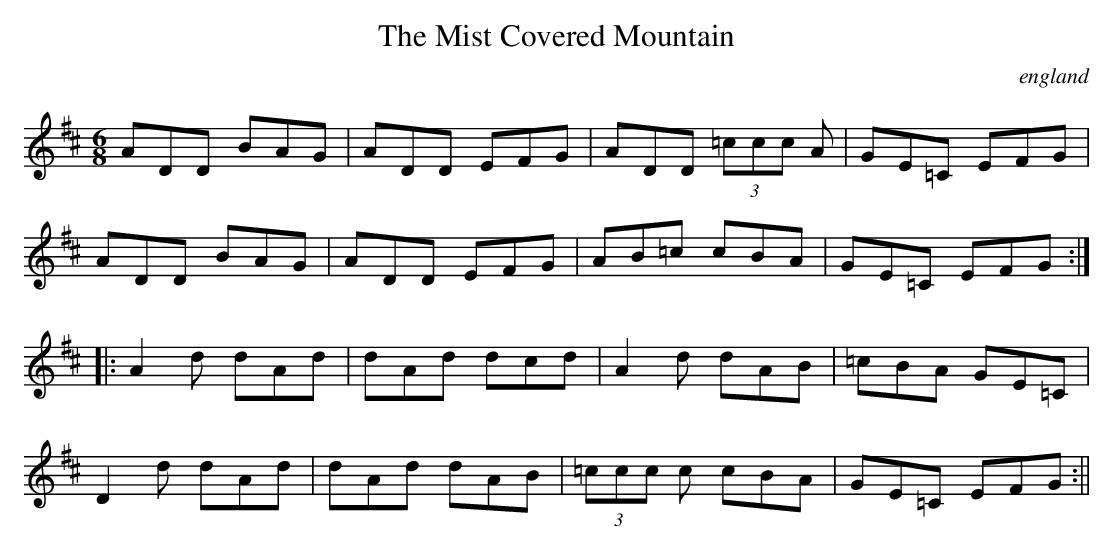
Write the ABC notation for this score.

X:1
T:Mist Covered Mountain, The
O:england
M:6/8
L:1/8
K:D
ADD BAG|ADD EFG|ADD (3=ccc A|GE=C EFG|
ADD BAG|ADD EFG|AB=c cBA|GE=C EFG:|
|:A2d dAd|dAd dcd|A2d dAB|=cBA GE=C|
D2d dAd|dAd dAB|(3=ccc c cBA|GE=C EFG:||
